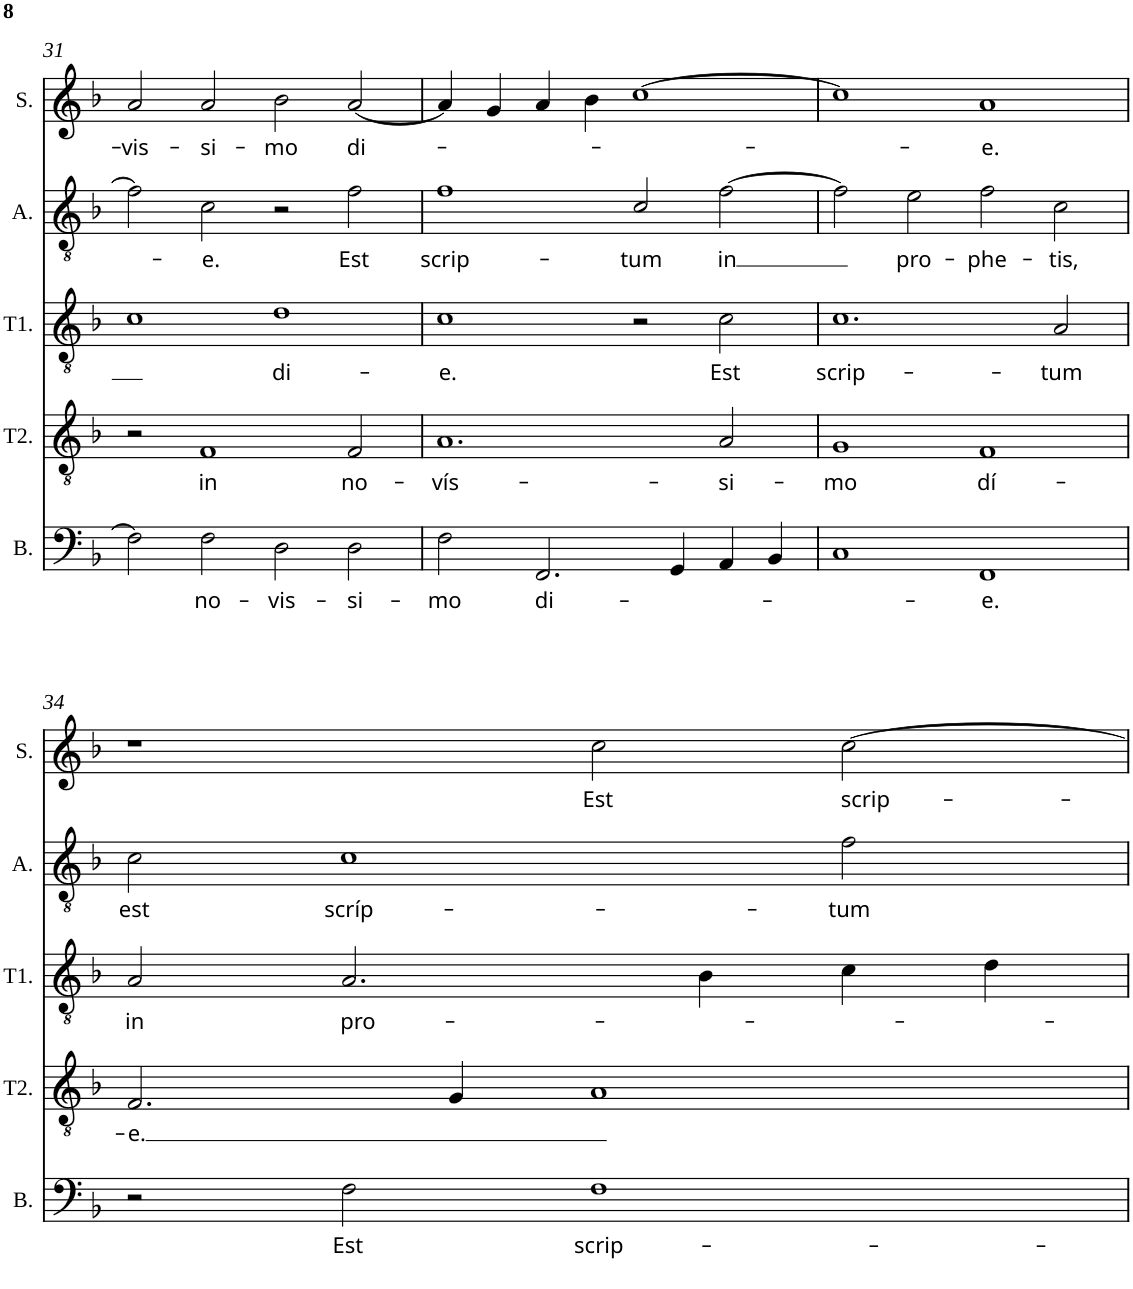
**kern	**text	**kern	**text	**kern	**text	**kern	**text	**kern	**text
*part5	*part5	*part4	*part4	*part3	*part3	*part2	*part2	*part1	*part1
*staff5	*staff5	*staff4	*staff4	*staff3	*staff3	*staff2	*staff2	*staff1	*staff1
*I"B.	*	*I"T2.	*	*I"T1.	*	*I"A.	*	*I"S.	*
*I'B.	*	*I'T2.	*	*I'T1.	*	*I'A.	*	*I'S.	*
!!LO:PB:g=z
*clefF4	*	*clefGv2	*	*clefGv2	*	*clefGv2	*	*clefG2	*
*k[b-]	*	*k[b-]	*	*k[b-]	*	*k[b-]	*	*k[b-]	*
*F:	*	*F:	*	*F:	*	*F:	*	*F:	*
*M4/2	*	*M4/2	*	*M4/2	*	*M4/2	*	*M4/2	*
=31	=31	=31	=31	=31	=31	=31	=31	=31	=31
!	!	!	!	!	!	!	!	!	!LO:LY:b
2F\]	.	2r	.	1c	.	2f\]	.	2a/	-vis-
!	!LO:LY:b	!	!LO:LY:b	!	!	!	!LO:LY:b	!	!LO:LY:b
2F\	no-	1F	in	.	.	2c\	-e.	2a/	-si-
!	!LO:LY:b	!	!	!	!LO:LY:b	!	!	!	!LO:LY:b
2D\	-vis-	.	.	1d	di-	2r	.	2b-\	-mo
!	!LO:LY:b	!	!LO:LY:b	!	!	!	!LO:LY:b	!	!LO:LY:b
2D\	-si-	2F/	no-	.	.	2f\	Est	[2a/	di-
=32	=32	=32	=32	=32	=32	=32	=32	=32	=32
!	!LO:LY:b	!	!LO:LY:b	!	!LO:LY:b	!	!LO:LY:b	!	!
2F\	-mo	1.A	-vís-	1c	-e.	1f	scrip-	4a/]	.
.	.	.	.	.	.	.	.	4g/	.
!	!LO:LY:b	!	!	!	!	!	!	!	!
2.FF/	di-	.	.	.	.	.	.	4a/	.
.	.	.	.	.	.	.	.	4b-\	.
!	!	!	!	!	!	!	!LO:LY:b	!	!
.	.	.	.	2r	.	2c/	-tum	[1cc	.
4GG/	.	.	.	.	.	.	.	.	.
!	!	!	!LO:LY:b	!	!LO:LY:b	!	!LO:LY:b	!	!
4AA/	.	2A/	-si-	2c\	Est	[2f\	in	.	.
4BB-/	.	.	.	.	.	.	.	.	.
=33	=33	=33	=33	=33	=33	=33	=33	=33	=33
!	!	!	!LO:LY:b	!	!LO:LY:b	!	!	!	!
1C	.	1G	-mo	1.c	scrip-	2f\]	.	1cc]	.
!	!	!	!	!	!	!	!LO:LY:b	!	!
.	.	.	.	.	.	2e\	pro-	.	.
!	!LO:LY:b	!	!LO:LY:b	!	!	!	!LO:LY:b	!	!LO:LY:b
1FF	-e.	1F	dí-	.	.	2f\	-phe-	1a	-e.
!	!	!	!	!	!LO:LY:b	!	!LO:LY:b	!	!
.	.	.	.	2A/	-tum	2c\	-tis,	.	.
!!LO:LB:g=z
=34	=34	=34	=34	=34	=34	=34	=34	=34	=34
!	!	!	!LO:LY:b	!	!LO:LY:b	!	!LO:LY:b	!	!
2r	.	2.F/	-e.	2A/	in	2c\	est	1r	.
!	!LO:LY:b	!	!	!	!LO:LY:b	!	!LO:LY:b	!	!
2F\	Est	.	.	2.A/	pro-	1c	scríp-	.	.
.	.	4G/	.	.	.	.	.	.	.
!	!LO:LY:b	!	!	!	!	!	!	!	!LO:LY:b
1F	scrip-	1A	.	.	.	.	.	2cc\	Est
.	.	.	.	4B-\	.	.	.	.	.
!	!	!	!	!	!	!	!LO:LY:b	!	!LO:LY:b
.	.	.	.	4c\	.	2f\	-tum	[2cc\	scrip-
.	.	.	.	4d\	.	.	.	.	.
=	=	=	=	=	=	=	=	=	=
*-	*-	*-	*-	*-	*-	*-	*-	*-	*-
